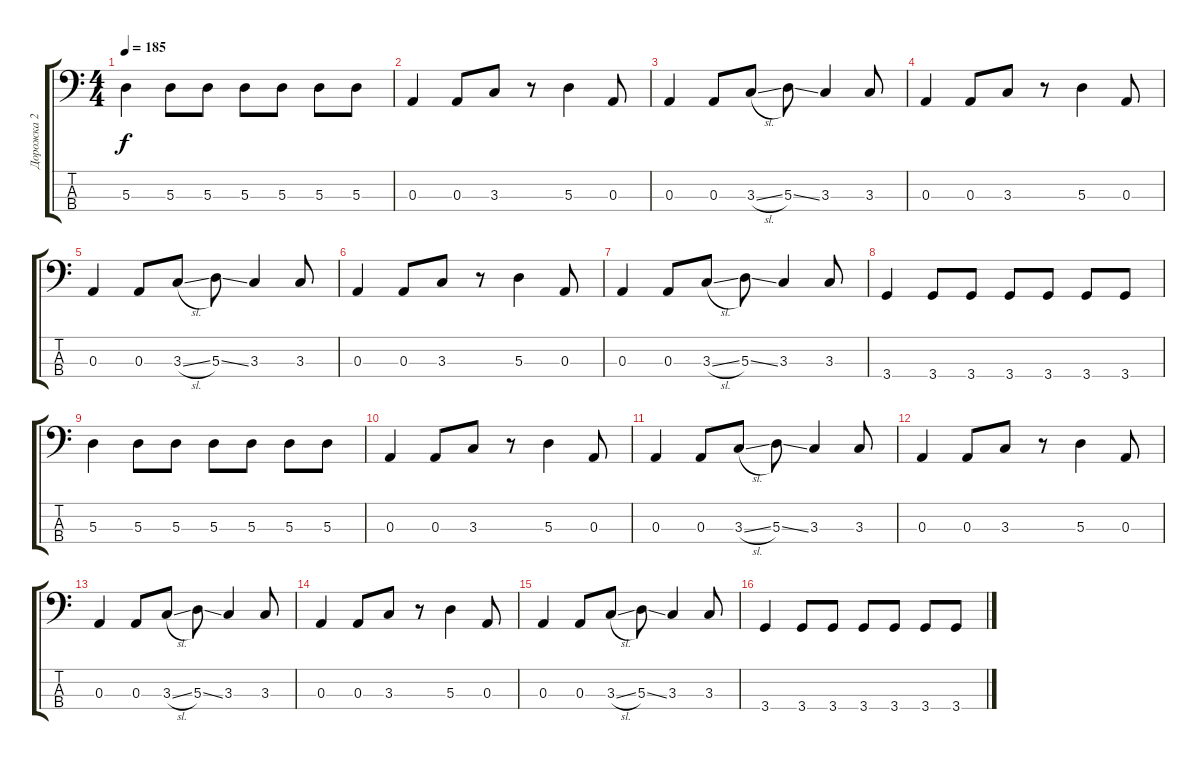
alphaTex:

\track ("Дорожка 2" "Дорожка 2") {instrument electricbasspick}
\staff {score tabs}
\tuning (G2 D2 A1 E1) {hide}
\ts (4 4)
\tempo 185
\clef f4
\ks c
5.3.4{dy f} 5.3.8 5.3.8 5.3.8 5.3.8 5.3.8 5.3.8 |
0.3.4 0.3.8 3.3.8 r.8 5.3.4 0.3.8 |
0.3.4 0.3.8 3.3{sl}.8 5.3{ss}.8 3.3.4 3.3.8 |
0.3.4 0.3.8 3.3.8 r.8 5.3.4 0.3.8 |
0.3.4 0.3.8 3.3{sl}.8 5.3{ss}.8 3.3.4 3.3.8 |
0.3.4 0.3.8 3.3.8 r.8 5.3.4 0.3.8 |
0.3.4 0.3.8 3.3{sl}.8 5.3{ss}.8 3.3.4 3.3.8 |
3.4.4 3.4.8 3.4.8 3.4.8 3.4.8 3.4.8 3.4.8 |
5.3.4 5.3.8 5.3.8 5.3.8 5.3.8 5.3.8 5.3.8 |
0.3.4 0.3.8 3.3.8 r.8 5.3.4 0.3.8 |
0.3.4 0.3.8 3.3{sl}.8 5.3{ss}.8 3.3.4 3.3.8 |
0.3.4 0.3.8 3.3.8 r.8 5.3.4 0.3.8 |
0.3.4 0.3.8 3.3{sl}.8 5.3{ss}.8 3.3.4 3.3.8 |
0.3.4 0.3.8 3.3.8 r.8 5.3.4 0.3.8 |
0.3.4 0.3.8 3.3{sl}.8 5.3{ss}.8 3.3.4 3.3.8 |
3.4.4 3.4.8 3.4.8 3.4.8 3.4.8 3.4.8 3.4.8
